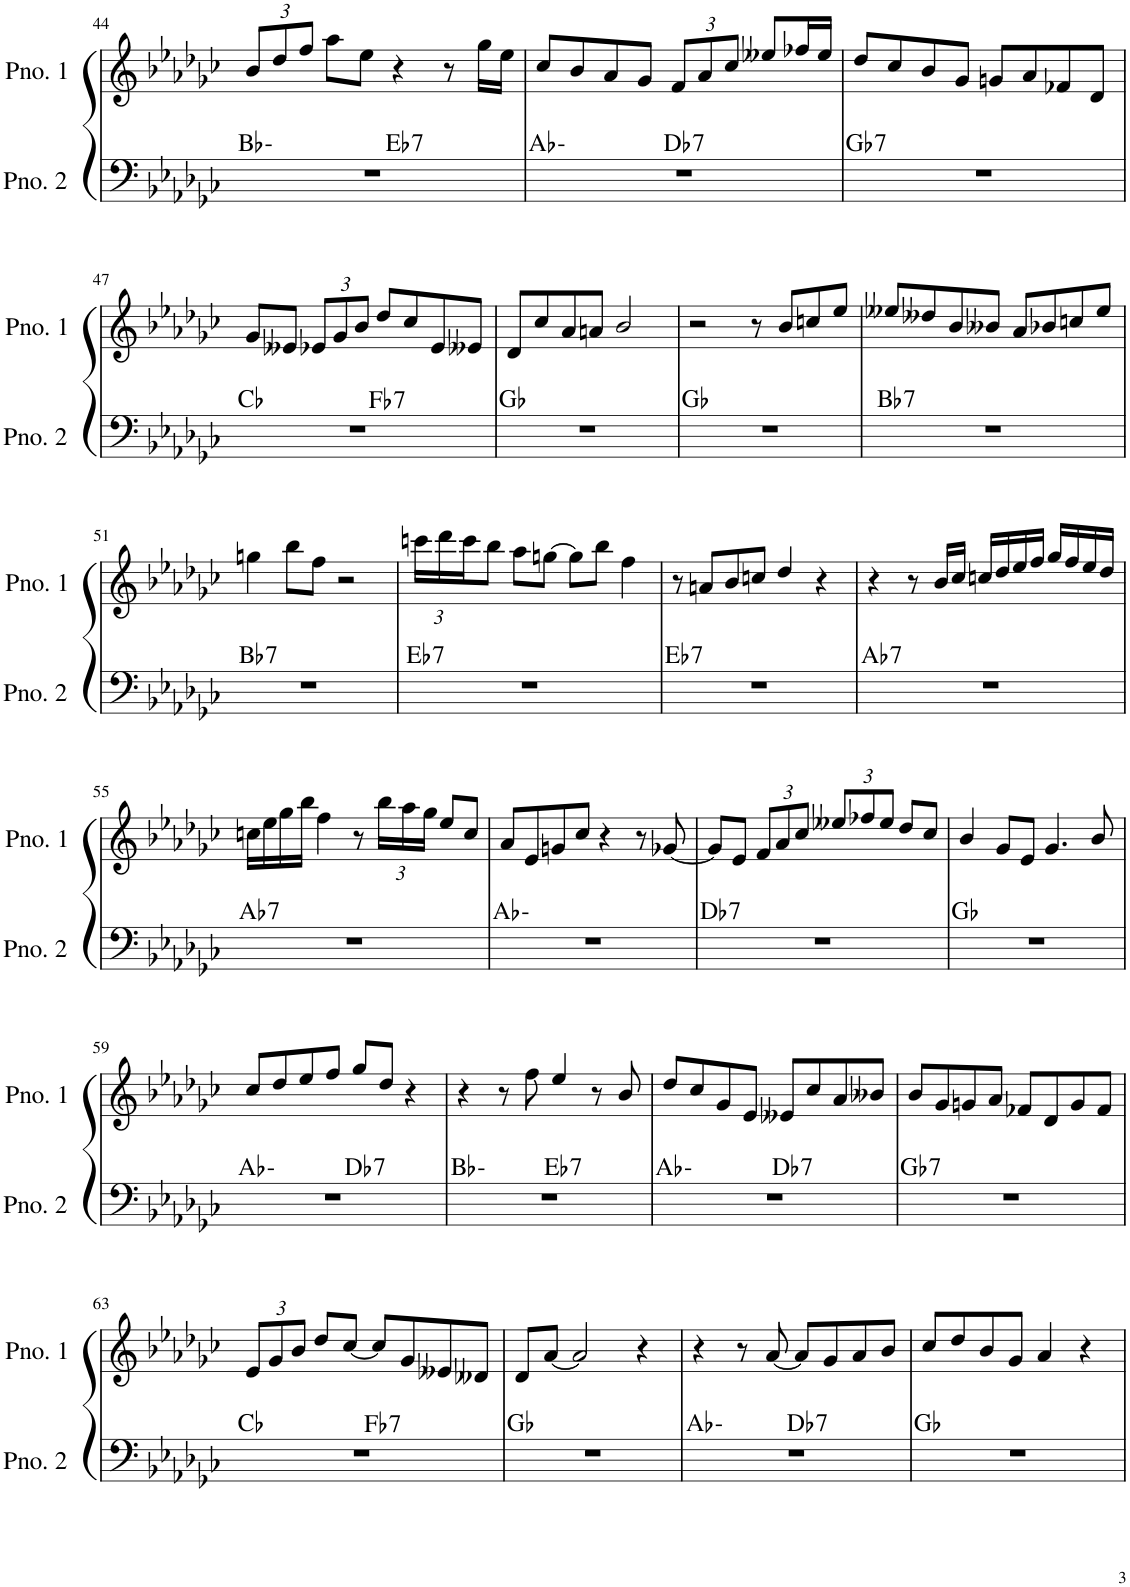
**kern	**harte	**kern
*part2	*part2	*part1
*staff2	*	*staff1
*I"ピアノ 2	*	*I"ピアノ 1
!!LO:PB:g=z
*clefF4	*	*clefG2
*k[b-e-a-d-g-c-]	*	*k[b-e-a-d-g-c-]
*M4/4	*	*M4/4
*	*	*Xbrackettup
=44	=44	=44
*^	*	*
1r	2ryy	Bb:min	12b-/L
.	.	.	12dd-/
.	.	.	12ff/J
.	.	.	8aa-\L
.	.	.	8ee-\J
!	!	!LO:H:kt=7	!
.	2ryy	Eb:7	4r
.	.	.	8r
.	.	.	16gg-\LL
.	.	.	16ee-\JJ
=45	=45	=45	=45
1r	2ryy	Ab:min	8cc-/L
.	.	.	8b-/
.	.	.	8a-/
.	.	.	8g-/J
!	!	!LO:H:kt=7	!
.	2ryy	Db:7	12f/L
.	.	.	12a-/
.	.	.	12cc-/J
.	.	.	8ee--X/L
.	.	.	16ff-X/L
.	.	.	16ee--/JJ
=46	=46	=46	=46
!	!	!LO:H:kt=7	!
*v	*v	*	*
1r	Gb:7	8dd-/L
.	.	8cc-/
.	.	8b-/
.	.	8g-/J
.	.	8gn/L
.	.	8a-/
.	.	8f-X/
.	.	8d-/J
!!LO:LB:g=z
=47	=47	=47
*^	*	*
1r	2ryy	Cb:maj	8g-/L
.	.	.	8e--X/J
.	.	.	12e-X/L
.	.	.	12g-/
.	.	.	12b-/J
!	!	!LO:H:kt=7	!
.	2ryy	Fb:7	8dd-/L
.	.	.	8cc-/
.	.	.	8e-/
.	.	.	8e--X/J
*v	*v	*	*
=48	=48	=48
1r	Gb:maj	8d-/L
.	.	8cc-/
.	.	8a-/
.	.	8an/J
.	.	2b-/
=49	=49	=49
1r	Gb:maj	2r
.	.	8r
.	.	8b-/L
.	.	8ccn/
.	.	8ee-/J
=50	=50	=50
!	!LO:H:kt=7	!
1r	Bb:7	8ee--X/L
.	.	8dd--X/
.	.	8b-/
.	.	8b--X/J
.	.	8a-/L
.	.	8b-X/
.	.	8ccn/
.	.	8ee--/J
!!LO:LB:g=z
=51	=51	=51
!	!LO:H:kt=7	!
1r	Bb:7	4ggn\
.	.	8bb-\L
.	.	8ff\J
.	.	2r
=52	=52	=52
!	!LO:H:kt=7	!
1r	Eb:7	24cccn\LL
.	.	24ddd-\
.	.	24ccc\J
.	.	8bb-\J
.	.	8aa-\L
.	.	[8ggn\J
.	.	8gg\L]
.	.	8bb-\J
.	.	4ff\
=53	=53	=53
!	!LO:H:kt=7	!
1r	Eb:7	8r
.	.	8an/L
.	.	8b-/
.	.	8ccn/J
.	.	4dd-/
.	.	4r
=54	=54	=54
!	!LO:H:kt=7	!
1r	Ab:7	4r
.	.	8r
.	.	16b-/LL
.	.	16cc-/JJ
.	.	16ccn/LL
.	.	16dd-/
.	.	16ee-/
.	.	16ff/JJ
.	.	16gg-/LL
.	.	16ff/
.	.	16ee-/
.	.	16dd-/JJ
!!LO:LB:g=z
=55	=55	=55
!	!LO:H:kt=7	!
1r	Ab:7	16ccn\LL
.	.	16ee-\
.	.	16gg-\
.	.	16bb-\JJ
.	.	4ff\
.	.	8r
.	.	24bb-\LL
.	.	24aa-\
.	.	24gg-\JJ
.	.	8ee-/L
.	.	8cc/J
=56	=56	=56
1r	Ab:min	8a-/L
.	.	8e-/
.	.	8gn/
.	.	8cc-/J
.	.	4r
.	.	8r
.	.	[8g-X/
=57	=57	=57
!	!LO:H:kt=7	!
1r	Db:7	8g-/L]
.	.	8e-/J
.	.	12f/L
.	.	12a-/
.	.	12cc-/J
.	.	12ee--X/L
.	.	12ff-X/
.	.	12ee--/J
.	.	8dd-/L
.	.	8cc-/J
=58	=58	=58
1r	Gb:maj	4b-/
.	.	8g-/L
.	.	8e-/J
.	.	4.g-/
.	.	8b-/
!!LO:LB:g=z
=59	=59	=59
*^	*	*
1r	2ryy	Ab:min	8cc-/L
.	.	.	8dd-/
.	.	.	8ee-/
.	.	.	8ff/J
!	!	!LO:H:kt=7	!
.	2ryy	Db:7	8gg-/L
.	.	.	8dd-/J
.	.	.	4r
=60	=60	=60	=60
1r	2ryy	Bb:min	4r
.	.	.	8r
.	.	.	8ff\
!	!	!LO:H:kt=7	!
.	2ryy	Eb:7	4ee-/
.	.	.	8r
.	.	.	8b-/
=61	=61	=61	=61
1r	2ryy	Ab:min	8dd-/L
.	.	.	8cc-/
.	.	.	8g-/
.	.	.	8e-/J
!	!	!LO:H:kt=7	!
.	2ryy	Db:7	8e--X/L
.	.	.	8cc-/
.	.	.	8a-/
.	.	.	8b--X/J
=62	=62	=62	=62
!	!	!LO:H:kt=7	!
*v	*v	*	*
1r	Gb:7	8b-/L
.	.	8g-/
.	.	8gn/
.	.	8a-/J
.	.	8f-X/L
.	.	8d-/
.	.	8g/
.	.	8f-/J
!!LO:LB:g=z
=63	=63	=63
*^	*	*
1r	2ryy	Cb:maj	12e-/L
.	.	.	12g-/
.	.	.	12b-/J
.	.	.	8dd-/L
.	.	.	[8cc-/J
!	!	!LO:H:kt=7	!
.	2ryy	Fb:7	8cc-/L]
.	.	.	8g-/
.	.	.	8e--X/
.	.	.	8d--X/J
*v	*v	*	*
=64	=64	=64
1r	Gb:maj	8d-/L
.	.	[8a-/J
.	.	2a-/]
.	.	4r
=65	=65	=65
*^	*	*
1r	2ryy	Ab:min	4r
.	.	.	8r
.	.	.	[8a-/
!	!	!LO:H:kt=7	!
.	2ryy	Db:7	8a-/L]
.	.	.	8g-/
.	.	.	8a-/
.	.	.	8b-/J
*v	*v	*	*
=66	=66	=66
1r	Gb:maj	8cc-/L
.	.	8dd-/
.	.	8b-/
.	.	8g-/J
.	.	4a-/
.	.	4r
=	=	=
*-	*-	*-
